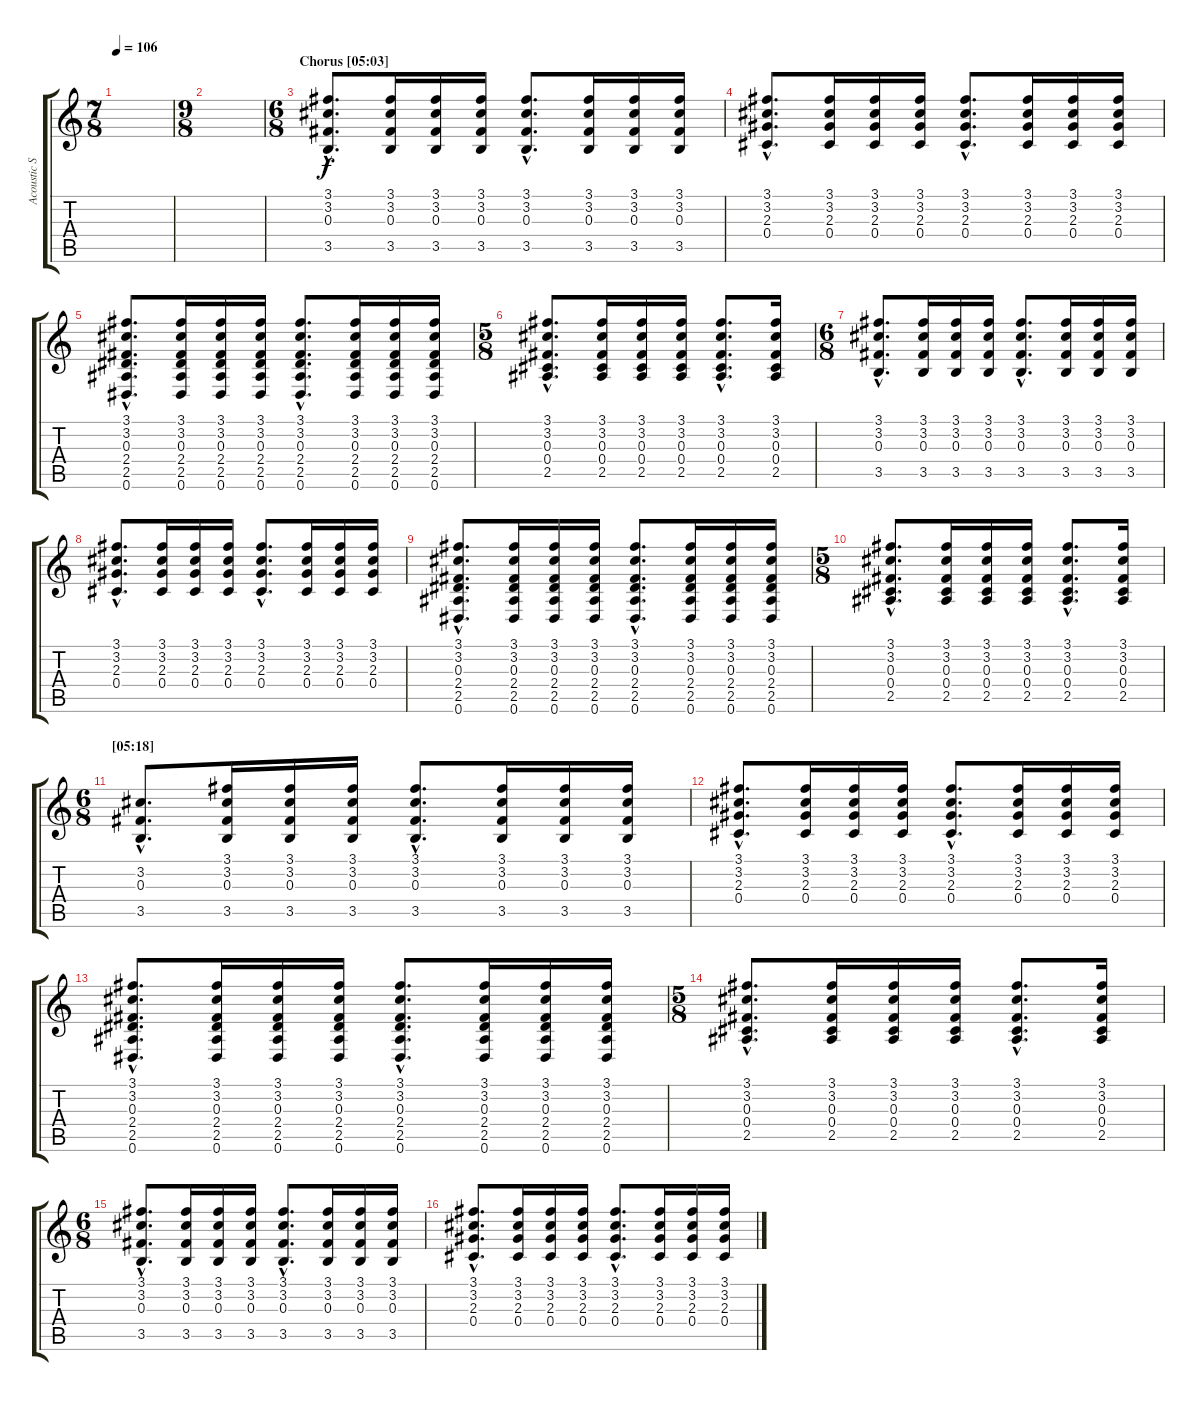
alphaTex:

\track ("Acoustic Steel" "Acoustic S") {instrument acousticguitarsteel}
\staff {score tabs}
\tuning (Eb4 Bb3 Gb3 Db3 Ab2 Eb2) {hide}
\ts (7 8)
\tempo 106
\clef g2
\ks c
|
\ts (9 8)
|
\ts (6 8)
\section ("" "Chorus [05:03]")
(3.1{hac} 3.2{hac} 0.3{hac} 3.5{hac}).8{d} (3.1 3.2 0.3 3.5).16 (3.1 3.2 0.3 3.5).16 (3.1 3.2 0.3 3.5).16 (3.1{hac} 3.2{hac} 0.3{hac} 3.5{hac}).8{d} (3.1 3.2 0.3 3.5).16 (3.1 3.2 0.3 3.5).16 (3.1 3.2 0.3 3.5).16 |
(3.1{hac} 3.2{hac} 2.3{hac} 0.4{hac}).8{d} (3.1 3.2 2.3 0.4).16 (3.1 3.2 2.3 0.4).16 (3.1 3.2 2.3 0.4).16 (3.1{hac} 3.2{hac} 2.3{hac} 0.4{hac}).8{d} (3.1 3.2 2.3 0.4).16 (3.1 3.2 2.3 0.4).16 (3.1 3.2 2.3 0.4).16 |
(3.1{hac} 3.2{hac} 0.3{hac} 2.4{hac} 2.5{hac} 0.6{hac}).8{d} (3.1 3.2 0.3 2.4 2.5 0.6).16 (3.1 3.2 0.3 2.4 2.5 0.6).16 (3.1 3.2 0.3 2.4 2.5 0.6).16 (3.1{hac} 3.2{hac} 0.3{hac} 2.4{hac} 2.5{hac} 0.6{hac}).8{d} (3.1 3.2 0.3 2.4 2.5 0.6).16 (3.1 3.2 0.3 2.4 2.5 0.6).16 (3.1 3.2 0.3 2.4 2.5 0.6).16 |
\ts (5 8)
(3.1{hac} 3.2{hac} 0.3{hac} 0.4{hac} 2.5{hac}).8{d} (3.1 3.2 0.3 0.4 2.5).16 (3.1 3.2 0.3 0.4 2.5).16 (3.1 3.2 0.3 0.4 2.5).16 (3.1{hac} 3.2{hac} 0.3{hac} 0.4{hac} 2.5{hac}).8{d} (3.1 3.2 0.3 0.4 2.5).16 |
\ts (6 8)
\section ("" "")
(3.1{hac} 3.2{hac} 0.3{hac} 3.5{hac}).8{d} (3.1 3.2 0.3 3.5).16 (3.1 3.2 0.3 3.5).16 (3.1 3.2 0.3 3.5).16 (3.1{hac} 3.2{hac} 0.3{hac} 3.5{hac}).8{d} (3.1 3.2 0.3 3.5).16 (3.1 3.2 0.3 3.5).16 (3.1 3.2 0.3 3.5).16 |
(3.1{hac} 3.2{hac} 2.3{hac} 0.4{hac}).8{d} (3.1 3.2 2.3 0.4).16 (3.1 3.2 2.3 0.4).16 (3.1 3.2 2.3 0.4).16 (3.1{hac} 3.2{hac} 2.3{hac} 0.4{hac}).8{d} (3.1 3.2 2.3 0.4).16 (3.1 3.2 2.3 0.4).16 (3.1 3.2 2.3 0.4).16 |
(3.1{hac} 3.2{hac} 0.3{hac} 2.4{hac} 2.5{hac} 0.6{hac}).8{d} (3.1 3.2 0.3 2.4 2.5 0.6).16 (3.1 3.2 0.3 2.4 2.5 0.6).16 (3.1 3.2 0.3 2.4 2.5 0.6).16 (3.1{hac} 3.2{hac} 0.3{hac} 2.4{hac} 2.5{hac} 0.6{hac}).8{d} (3.1 3.2 0.3 2.4 2.5 0.6).16 (3.1 3.2 0.3 2.4 2.5 0.6).16 (3.1 3.2 0.3 2.4 2.5 0.6).16 |
\ts (5 8)
(3.1{hac} 3.2{hac} 0.3{hac} 0.4{hac} 2.5{hac}).8{d} (3.1 3.2 0.3 0.4 2.5).16 (3.1 3.2 0.3 0.4 2.5).16 (3.1 3.2 0.3 0.4 2.5).16 (3.1{hac} 3.2{hac} 0.3{hac} 0.4{hac} 2.5{hac}).8{d} (3.1 3.2 0.3 0.4 2.5).16 |
\ts (6 8)
\section ("" "[05:18]")
(3.2{hac} 0.3{hac} 3.5{hac}).8{d} (3.1 3.2 0.3 3.5).16 (3.1 3.2 0.3 3.5).16 (3.1 3.2 0.3 3.5).16 (3.1{hac} 3.2{hac} 0.3{hac} 3.5{hac}).8{d} (3.1 3.2 0.3 3.5).16 (3.1 3.2 0.3 3.5).16 (3.1 3.2 0.3 3.5).16 |
(3.1{hac} 3.2{hac} 2.3{hac} 0.4{hac}).8{d} (3.1 3.2 2.3 0.4).16 (3.1 3.2 2.3 0.4).16 (3.1 3.2 2.3 0.4).16 (3.1{hac} 3.2{hac} 2.3{hac} 0.4{hac}).8{d} (3.1 3.2 2.3 0.4).16 (3.1 3.2 2.3 0.4).16 (3.1 3.2 2.3 0.4).16 |
(3.1{hac} 3.2{hac} 0.3{hac} 2.4{hac} 2.5{hac} 0.6{hac}).8{d} (3.1 3.2 0.3 2.4 2.5 0.6).16 (3.1 3.2 0.3 2.4 2.5 0.6).16 (3.1 3.2 0.3 2.4 2.5 0.6).16 (3.1{hac} 3.2{hac} 0.3{hac} 2.4{hac} 2.5{hac} 0.6{hac}).8{d} (3.1 3.2 0.3 2.4 2.5 0.6).16 (3.1 3.2 0.3 2.4 2.5 0.6).16 (3.1 3.2 0.3 2.4 2.5 0.6).16 |
\ts (5 8)
(3.1{hac} 3.2{hac} 0.3{hac} 0.4{hac} 2.5{hac}).8{d} (3.1 3.2 0.3 0.4 2.5).16 (3.1 3.2 0.3 0.4 2.5).16 (3.1 3.2 0.3 0.4 2.5).16 (3.1{hac} 3.2{hac} 0.3{hac} 0.4{hac} 2.5{hac}).8{d} (3.1 3.2 0.3 0.4 2.5).16 |
\ts (6 8)
\section ("" "")
(3.1{hac} 3.2{hac} 0.3{hac} 3.5{hac}).8{d} (3.1 3.2 0.3 3.5).16 (3.1 3.2 0.3 3.5).16 (3.1 3.2 0.3 3.5).16 (3.1{hac} 3.2{hac} 0.3{hac} 3.5{hac}).8{d} (3.1 3.2 0.3 3.5).16 (3.1 3.2 0.3 3.5).16 (3.1 3.2 0.3 3.5).16 |
(3.1{hac} 3.2{hac} 2.3{hac} 0.4{hac}).8{d} (3.1 3.2 2.3 0.4).16 (3.1 3.2 2.3 0.4).16 (3.1 3.2 2.3 0.4).16 (3.1{hac} 3.2{hac} 2.3{hac} 0.4{hac}).8{d} (3.1 3.2 2.3 0.4).16 (3.1 3.2 2.3 0.4).16 (3.1 3.2 2.3 0.4).16
